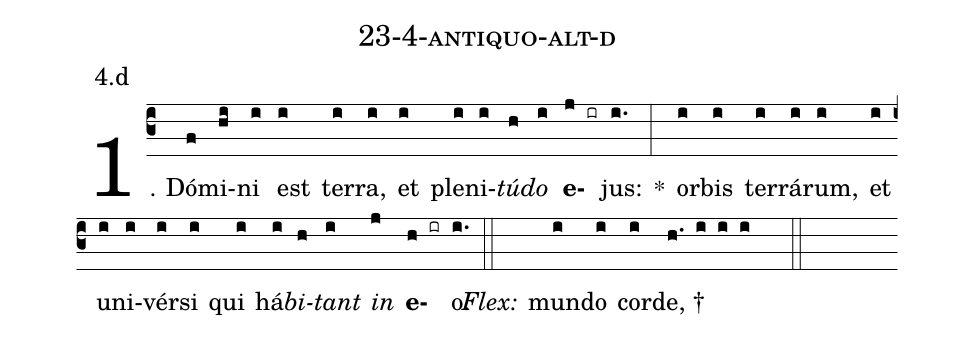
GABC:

name: 23-4-antiquo-alt-d;
annotation: 4.d;
%%
(c3)1. Dó(f)mi(hi)ni(i) est(i) ter(i)ra,(i) et(i) ple(i)ni(i)<i>tú</i>(h)<i>do</i>(i) <b>e</b>(j ir)jus:(i.) *(:) or(i)bis(i) ter(i)rá(i)rum,(i) et(i) u(i)ni(i)vér(i)si(i) qui(i) há(i)<i>bi</i>(h)<i>tant</i>(i) <i>in</i>(j) <b>e</b>(h ir)o.(i.) (::)
<i>Flex:</i>()  mun(i)do(i) cor(i)de, †(h. i i i  ::)
